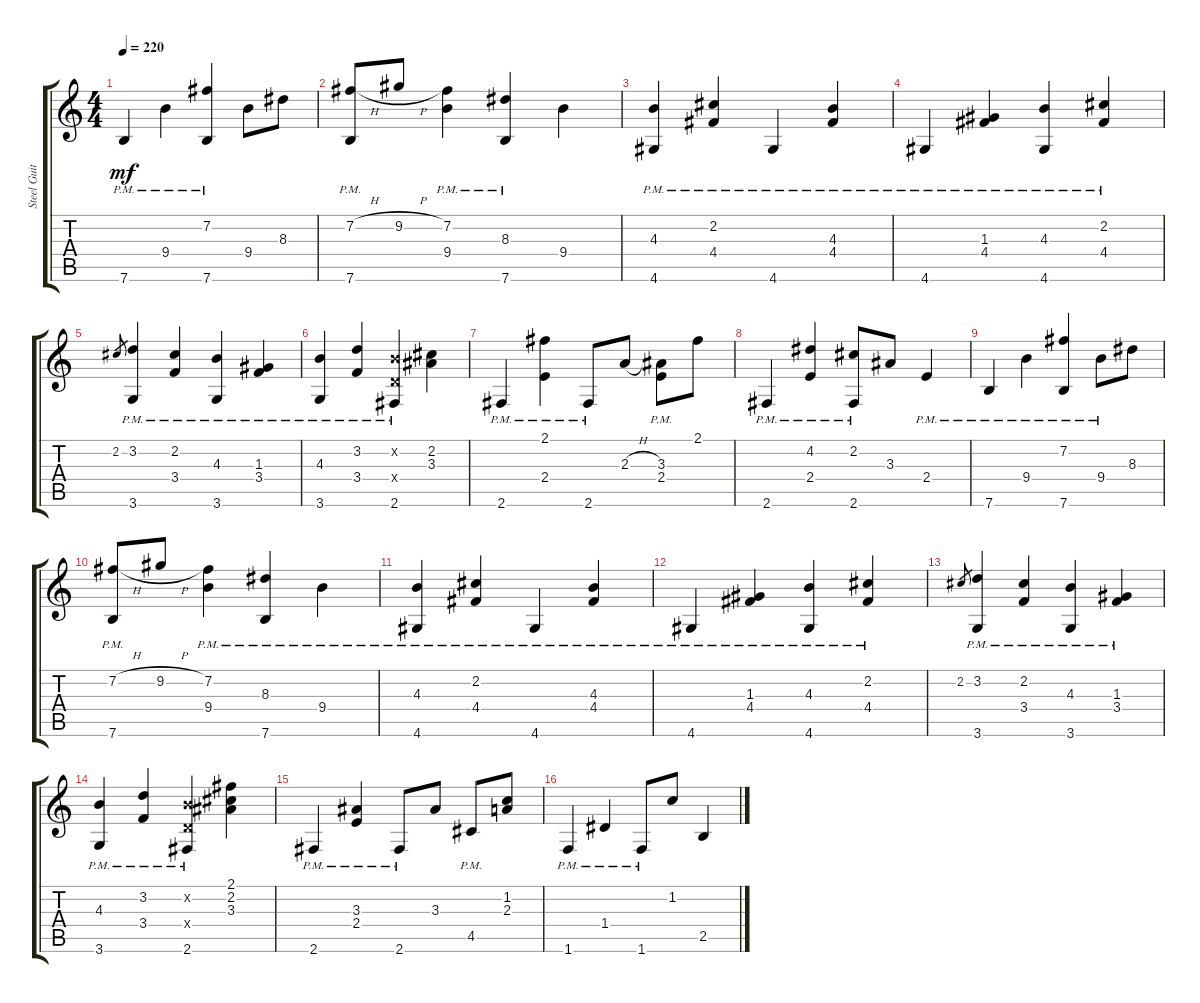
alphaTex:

\track ("Steel Guitar" "Steel Guit") {instrument acousticguitarsteel}
\staff {score tabs}
\tuning (E4 B3 G3 D3 A2 E2) {hide}
\ts (4 4)
\tempo 220
\clef g2
\ks c
7.6{pm}.4{dy mf} 9.4{pm}.4 (7.2 7.6{pm}).4 9.4.8 8.3.8 |
(7.2{h} 7.6{pm}).8 9.2{h}.8 (7.2 9.4{pm}).4 (8.3 7.6{pm}).4 9.4.4 |
(4.3 4.6{pm}).4 (2.2 4.4{pm}).4 4.6{pm}.4 (4.3 4.4{pm}).4 |
4.6{pm}.4 (1.3 4.4{pm}).4 (4.3 4.6{pm}).4 (2.2 4.4{pm}).4 |
2.2.8{gr} (3.2 3.6{pm}).4 (2.2 3.4{pm}).4 (4.3 3.6{pm}).4 (1.3 3.4{pm}).4 |
(4.3 3.6{pm}).4 (3.2 3.4{pm}).4 (0.2{x} 0.4{x} 2.6{pm}).4 (2.2 3.3).4 |
2.6{pm}.4 (2.1 2.4{pm}).4 2.6{pm}.8 2.3{h}.8 (3.3 2.4{pm}).8 2.1.8 |
2.6{pm}.4 (4.2 2.4{pm}).4 (2.2 2.6{pm}).8 3.3.8 2.4{pm}.4 |
7.6{pm}.4 9.4{pm}.4 (7.2 7.6{pm}).4 9.4{pm}.8 8.3.8 |
(7.2{h} 7.6{pm}).8 9.2{h}.8 (7.2 9.4{pm}).4 (8.3 7.6{pm}).4 9.4{pm}.4 |
(4.3 4.6{pm}).4 (2.2 4.4{pm}).4 4.6{pm}.4 (4.3 4.4{pm}).4 |
4.6{pm}.4 (1.3 4.4{pm}).4 (4.3 4.6{pm}).4 (2.2 4.4{pm}).4 |
2.2.8{gr} (3.2 3.6{pm}).4 (2.2 3.4{pm}).4 (4.3 3.6{pm}).4 (1.3 3.4{pm}).4 |
(4.3 3.6{pm}).4 (3.2 3.4{pm}).4 (0.2{x} 0.4{x} 2.6{pm}).4 (2.1 2.2 3.3).4 |
2.6{pm}.4 (3.3 2.4{pm}).4 2.6{pm}.8 3.3.8 4.5{pm}.8 (1.2 2.3).8 |
1.6{pm}.4 1.4{pm}.4 1.6{pm}.8 1.2.8 2.5{sl}.4
